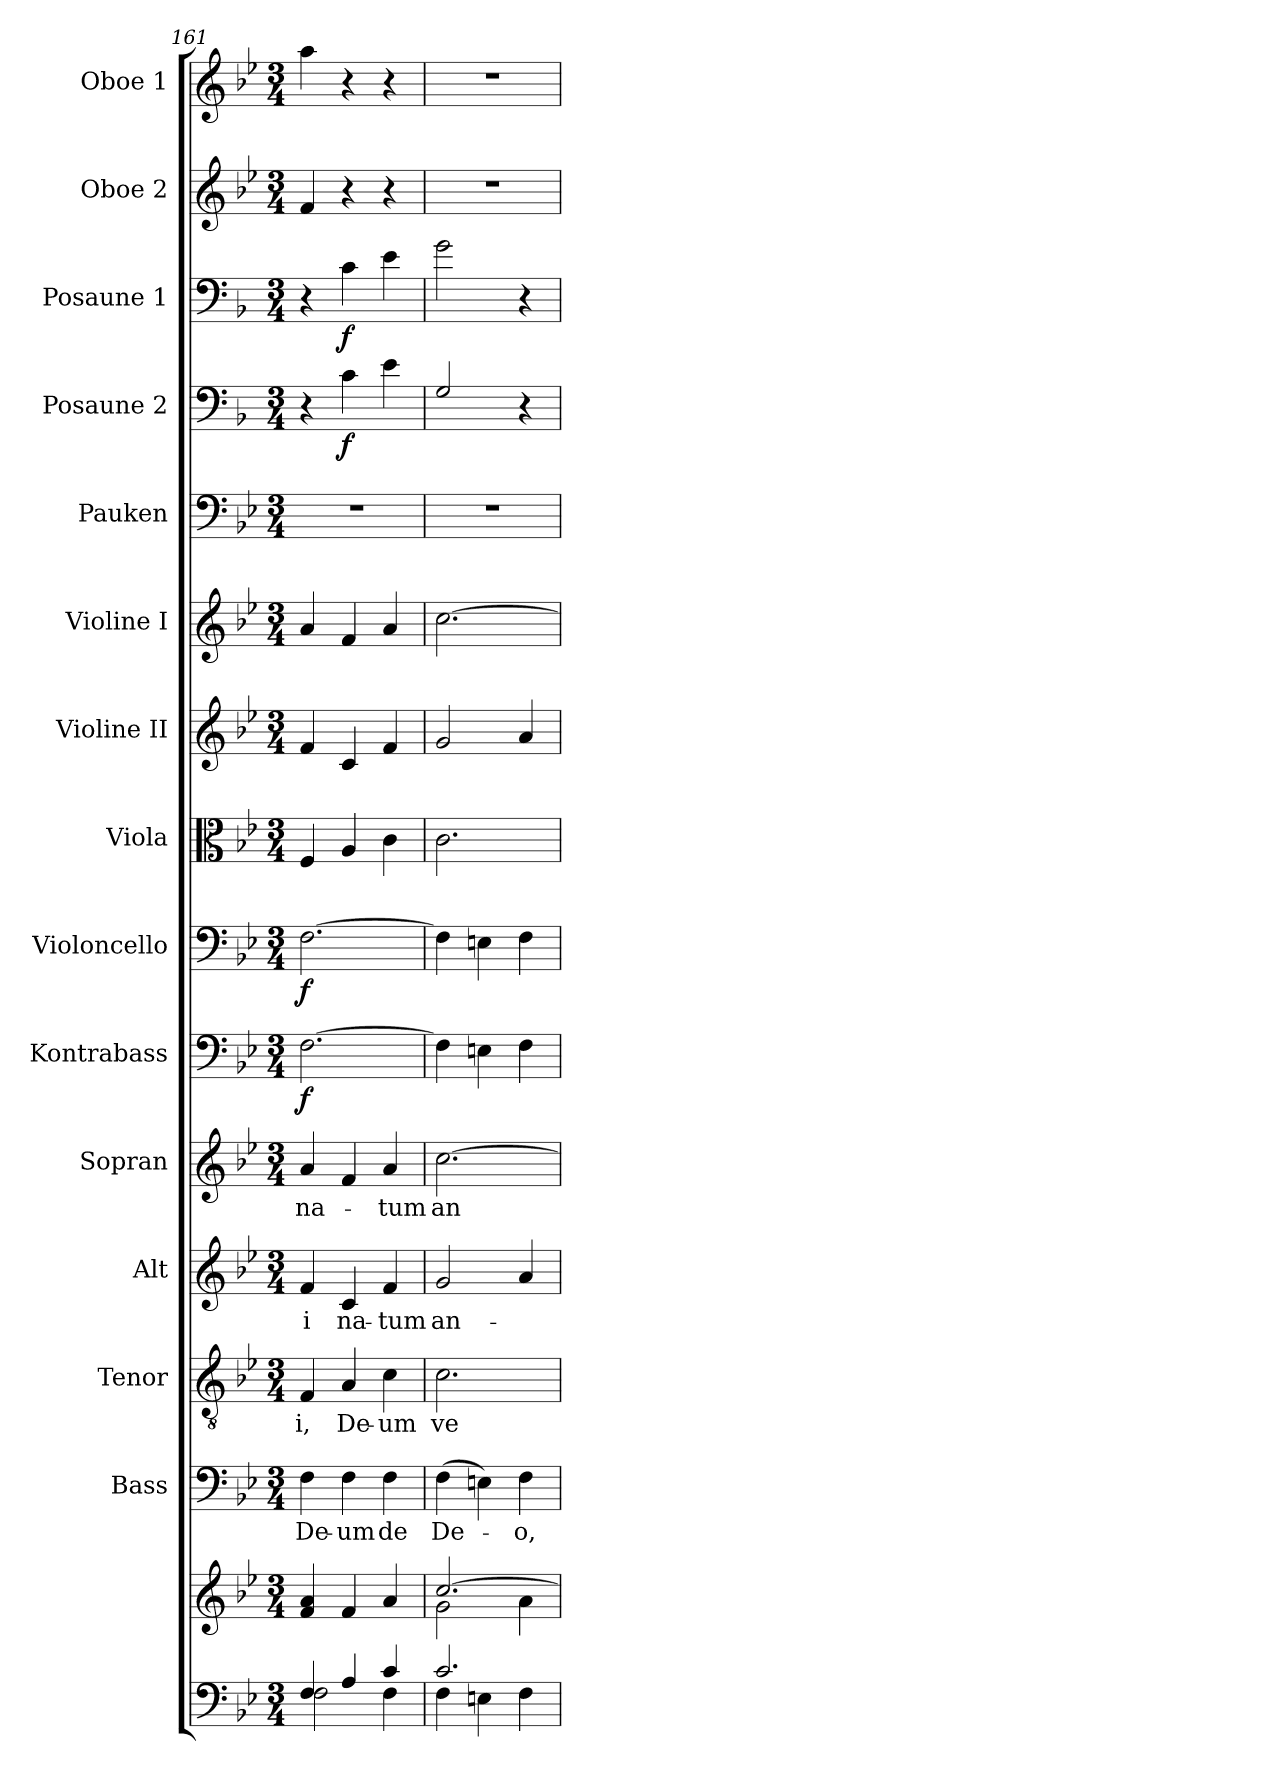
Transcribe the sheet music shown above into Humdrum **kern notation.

**kern	**kern	**kern	**text	**kern	**text	**kern	**text	**kern	**text	**kern	**dynam	**kern	**dynam	**kern	**kern	**kern	**kern	**kern	**dynam	**kern	**dynam	**kern	**kern
*part15	*part15	*part14	*part14	*part13	*part13	*part12	*part12	*part11	*part11	*part10	*part10	*part9	*part9	*part8	*part7	*part6	*part5	*part4	*part4	*part3	*part3	*part2	*part1
*staff16	*staff15	*staff14	*staff14	*staff13	*staff13	*staff12	*staff12	*staff11	*staff11	*staff10	*staff10	*staff9	*staff9	*staff8	*staff7	*staff6	*staff5	*staff4	*staff4	*staff3	*staff3	*staff2	*staff1
*	*	*I"Bass	*	*I"Tenor	*	*I"Alt	*	*I"Sopran	*	*I"Kontrabass	*	*I"Violoncello	*	*I"Viola	*I"Violine II	*I"Violine I	*I"Pauken	*I"Posaune 2	*	*I"Posaune 1	*	*I"Oboe 2	*I"Oboe 1
*	*	*I'B.	*	*I'T.	*	*I'A.	*	*I'S.	*	*I'Kb.	*	*I'Vc.	*	*I'Vla.	*I'Vl. II	*I'Vl. I	*I'Pk.	*I'Pos. 2	*	*I'Pos. 1	*	*I'Ob. 2	*I'Ob. 1
*clefF4	*clefG2	*clefF4	*	*clefGv2	*	*clefG2	*	*clefG2	*	*clefF4	*	*clefF4	*	*clefC3	*clefG2	*clefG2	*clefF4	*clefF4	*	*clefF4	*	*clefG2	*clefG2
*	*	*	*	*	*	*	*	*	*	*ITrd7c12	*	*	*	*	*	*	*	*ITrd4c7	*	*ITrd4c7	*	*	*
*k[b-e-]	*k[b-e-]	*k[b-e-]	*	*k[b-e-]	*	*k[b-e-]	*	*k[b-e-]	*	*k[b-e-]	*	*k[b-e-]	*	*k[b-e-]	*k[b-e-]	*k[b-e-]	*k[b-e-]	*k[b-e-]	*	*k[b-e-]	*	*k[b-e-]	*k[b-e-]
*B-:	*B-:	*B-:	*	*B-:	*	*B-:	*	*B-:	*	*B-:	*	*B-:	*	*B-:	*B-:	*B-:	*B-:	*B-:	*	*B-:	*	*B-:	*B-:
*M3/4	*M3/4	*M3/4	*	*M3/4	*	*M3/4	*	*M3/4	*	*M3/4	*	*M3/4	*	*M3/4	*M3/4	*M3/4	*M3/4	*M3/4	*	*M3/4	*	*M3/4	*M3/4
=161	=161	=161	=161	=161	=161	=161	=161	=161	=161	=161	=161	=161	=161	=161	=161	=161	=161	=161	=161	=161	=161	=161	=161
*^	*	*	*	*	*	*	*	*	*	*	*	*	*	*	*	*	*	*	*	*	*	*	*
!	!	!	!	!LO:LY:b	!	!LO:LY:b	!	!LO:LY:b	!	!LO:LY:b	!	!LO:DY:b	!	!LO:DY:b	!	!	!	!	!	!	!	!	!	!
4F/	2F\	4f/ 4a/	4F\	De-	4F/	-i,	4f/	-i	4a/	na-	[2.FF\	f	[2.F\	f	4F/	4f/	4a/	2.r	4r	.	4r	.	4f/	4aa\
!	!	!	!	!LO:LY:b	!	!LO:LY:b	!	!LO:LY:b	!	!	!	!	!	!	!	!	!	!	!	!LO:DY:b	!	!LO:DY:b	!	!
4A/	.	4f/	4F\	-um	4A/	De-	4c/	na-	4f/	.	.	.	.	.	4A/	4c/	4f/	.	4F\	f	4F\	f	4r	4r
!	!	!	!	!LO:LY:b	!	!LO:LY:b	!	!LO:LY:b	!	!LO:LY:b	!	!	!	!	!	!	!	!	!	!	!	!	!	!
4c/	4F\	4a/	4F\	de	4c\	-um	4f/	-tum	4a/	-tum	.	.	.	.	4c\	4f/	4a/	.	4A\	.	4A\	.	4r	4r
!!LO:PB:g=z
=162	=162	=162	=162	=162	=162	=162	=162	=162	=162	=162	=162	=162	=162	=162	=162	=162	=162	=162	=162	=162	=162	=162	=162	=162
*	*	*^	*	*	*	*	*	*	*	*	*	*	*	*	*	*	*	*	*	*	*	*	*	*
!	!	!	!	!	!LO:LY:b	!	!LO:LY:b	!	!LO:LY:b	!	!LO:LY:b	!	!	!	!	!	!	!	!	!	!	!	!	!	!
2.c/	4F\	[>2.cc/	2g\	(>4F\	De-	2.c\	ve-	2g/	an-	[2.cc\	an-	4FF\]	.	4F\]	.	2.c\	2g/	[2.cc\	2.r	2C/	.	2c\	.	2.r	2.r
.	4En\	.	.	4En\)	.	.	.	.	.	.	.	4EEn\	.	4En\	.	.	.	.	.	.	.	.	.	.	.
!	!	!	!	!	!LO:LY:b	!	!	!	!	!	!	!	!	!	!	!	!	!	!	!	!	!	!	!	!
.	4F\	.	4a\	4F\	-o,	.	.	4a/	.	.	.	4FF\	.	4F\	.	.	4a/	.	.	4r	.	4r	.	.	.
*v	*v	*	*	*	*	*	*	*	*	*	*	*	*	*	*	*	*	*	*	*	*	*	*	*	*
*	*v	*v	*	*	*	*	*	*	*	*	*	*	*	*	*	*	*	*	*	*	*	*	*	*
=	=	=	=	=	=	=	=	=	=	=	=	=	=	=	=	=	=	=	=	=	=	=	=
*-	*-	*-	*-	*-	*-	*-	*-	*-	*-	*-	*-	*-	*-	*-	*-	*-	*-	*-	*-	*-	*-	*-	*-
